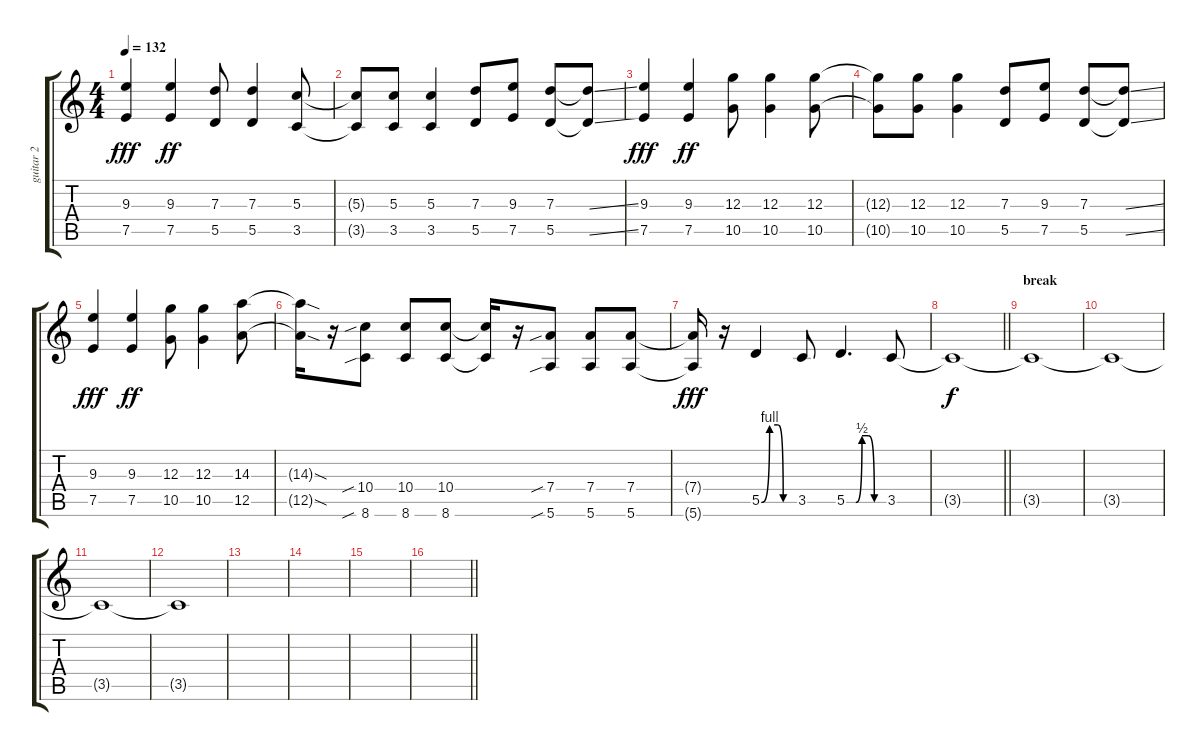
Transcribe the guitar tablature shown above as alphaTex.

\track ("guitar 2" "guitar 2") {instrument electricguitarjazz}
\staff {score tabs}
\tuning (E4 B3 G3 D3 A2 E2) {hide}
\ts (4 4)
\tempo 132
\clef g2
\ks c
(9.3 7.5).4{dy fff} (9.3 7.5).4{dy ff} (7.3 5.5).8 (7.3 5.5).4 (5.3 3.5).8 |
(5.3{t} 3.5{t}).8 (5.3 3.5).8 (5.3 3.5).4 (7.3 5.5).8 (9.3 7.5).8 (7.3 5.5).8 (7.3{ss t} 5.5{ss t}).8 |
(9.3 7.5).4{dy fff} (9.3 7.5).4{dy ff} (12.3 10.5).8 (12.3 10.5).4 (12.3 10.5).8 |
(12.3{t} 10.5{t}).8 (12.3 10.5).8 (12.3 10.5).4 (7.3 5.5).8 (9.3 7.5).8 (7.3 5.5).8 (7.3{ss t} 5.5{ss t}).8 |
(9.3 7.5).4{dy fff} (9.3 7.5).4{dy ff} (12.3 10.5).8 (12.3 10.5).4 (14.3 12.5).8 |
(14.3{sod t} 12.5{sod t}).16 r.16 (10.4{sib} 8.6{sib}).8 (10.4 8.6).8 (10.4 8.6).8 (10.4{t} 8.6{t}).16 r.16 (7.4{sib} 5.6{sib}).8 (7.4 5.6).8 (7.4 5.6).8 |
(7.4{t} 5.6{t}).16{dy fff} r.16 5.5{be (custom 0 0 15 4 30 4 40 0 60 0)}.4 3.5.8 5.5{be (custom 0 0 15 0 25 2 35 2 45 0 60 0)}.4{d} 3.5.8 |
\barLineRight lightlight
3.5{t}.1{dy f} |
\section ("" "break")
3.5{t}.1{volume 0} |
3.5{t}.1 |
3.5{t}.1 |
3.5{t}.1 |
|
|
|
\barLineRight lightlight
